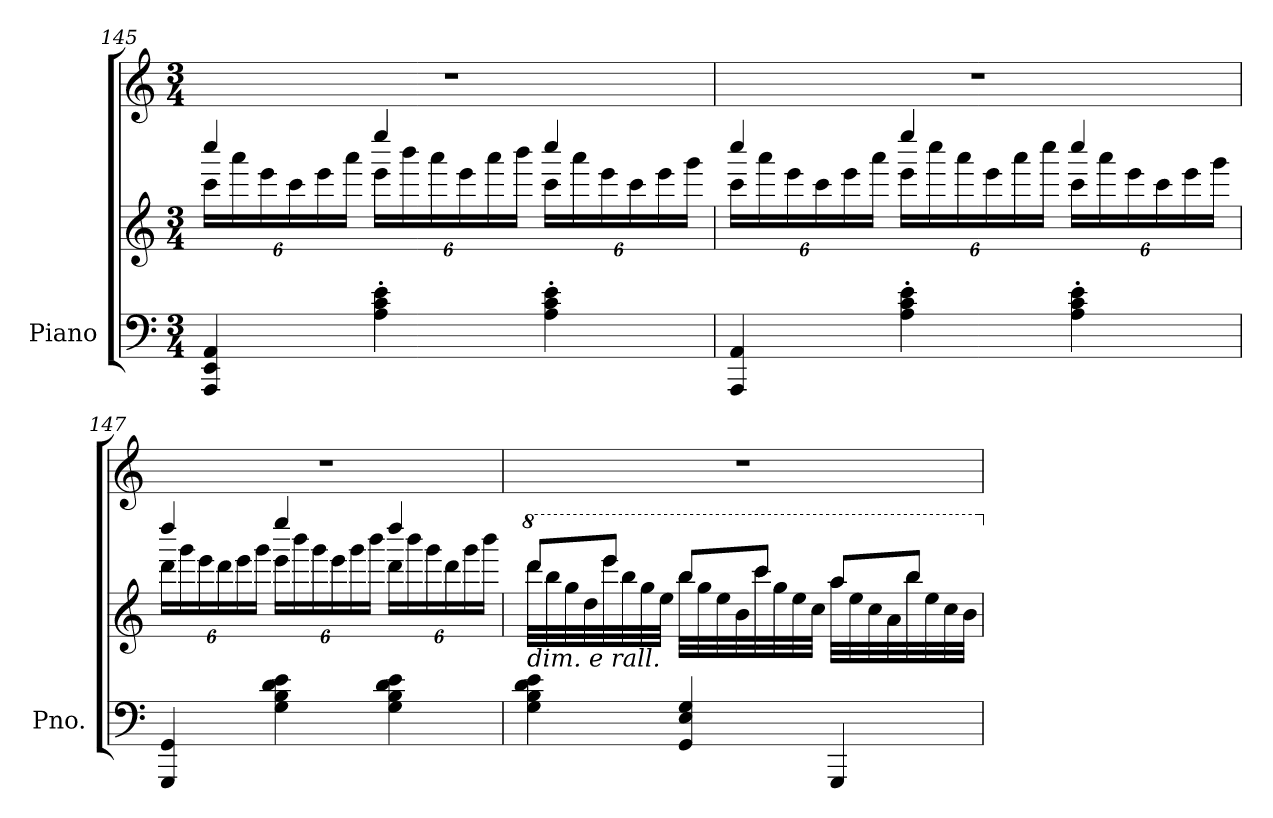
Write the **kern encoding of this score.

**kern	**kern	**kern
*part1	*part1	*part1
*staff3	*staff2	*staff1
*I"Piano	*	*
*I'Pno.	*	*
*clefF4	*clefG2	*clefG2
*k[]	*k[]	*k[]
*M3/4	*M3/4	*M3/4
=145	=145	=145
*	*^	*
*	*	*Xbrackettup	*
4AAA/ 4EE/ 4AA/	4cccc/	24ccc\LL	2.r
.	.	24aaa\	.
.	.	24eee\	.
.	.	24ccc\	.
.	.	24eee\	.
.	.	24aaa\JJ	.
4A\' 4c\' 4e\'	4eeee/	24eee\LL	.
.	.	24bbb\	.
.	.	24aaa\	.
.	.	24eee\	.
.	.	24aaa\	.
.	.	24bbb\JJ	.
4A\' 4c\' 4e\'	4cccc/	24ccc\LL	.
.	.	24aaa\	.
.	.	24eee\	.
.	.	24ccc\	.
.	.	24eee\	.
.	.	24ggg\JJ	.
!!LO:LB:g=z
=146	=146	=146	=146
4AAA/ 4AA/	4cccc/	24ccc\LL	2.r
.	.	24aaa\	.
.	.	24eee\	.
.	.	24ccc\	.
.	.	24eee\	.
.	.	24aaa\JJ	.
4A\' 4c\' 4e\'	4eeee/	24eee\LL	.
.	.	24cccc\	.
.	.	24aaa\	.
.	.	24eee\	.
.	.	24aaa\	.
.	.	24cccc\JJ	.
4A\' 4c\' 4e\'	4cccc/	24ccc\LL	.
.	.	24aaa\	.
.	.	24eee\	.
.	.	24ccc\	.
.	.	24eee\	.
.	.	24ggg\JJ	.
=147	=147	=147	=147
4GGG/ 4GG/	4dddd/	24ddd\LL	2.r
.	.	24ggg\	.
.	.	24eee\	.
.	.	24ddd\	.
.	.	24eee\	.
.	.	24ggg\JJ	.
4G\ 4B\ 4d\ 4e\	4eeee/	24eee\LL	.
.	.	24bbb\	.
.	.	24ggg\	.
.	.	24eee\	.
.	.	24ggg\	.
.	.	24bbb\JJ	.
4G\ 4B\ 4d\ 4e\	4dddd/	24ddd\LL	.
.	.	24bbb\	.
.	.	24ggg\	.
.	.	24ddd\	.
.	.	24ggg\	.
.	.	24bbb\JJ	.
!!LO:PB:g=z
=148	=148	=148	=148
*	*8va	*	*
*	*	*	*MM104
!LO:TX:a:i:t=dim. e rall.	!	!	!
4G\ 4B\ 4d\ 4e\	8dddd/L	32dddd\LLL	2.r
.	.	32bbb\	.
.	.	32ggg\	.
.	.	32ddd\	.
.	8eeee/J	32eeee\	.
.	.	32bbb\	.
.	.	32ggg\	.
.	.	32eee\JJJ	.
4GG/ 4E/ 4G/	8bbb/L	32bbb\LLL	.
.	.	32ggg\	.
.	.	32eee\	.
.	.	32bb\	.
.	8cccc/J	32cccc\	.
.	.	32ggg\	.
.	.	32eee\	.
.	.	32ccc\JJJ	.
4GGG/	8aaa/L	32aaa\LLL	.
.	.	32eee\	.
.	.	32ccc\	.
.	.	32aa\	.
.	8bbb/J	32bbb\	.
.	.	32eee\	.
.	.	32ccc\	.
.	.	32bb\JJJ	.
*	*X8va	*	*
*	*v	*v	*
=	=	=
*-	*-	*-
